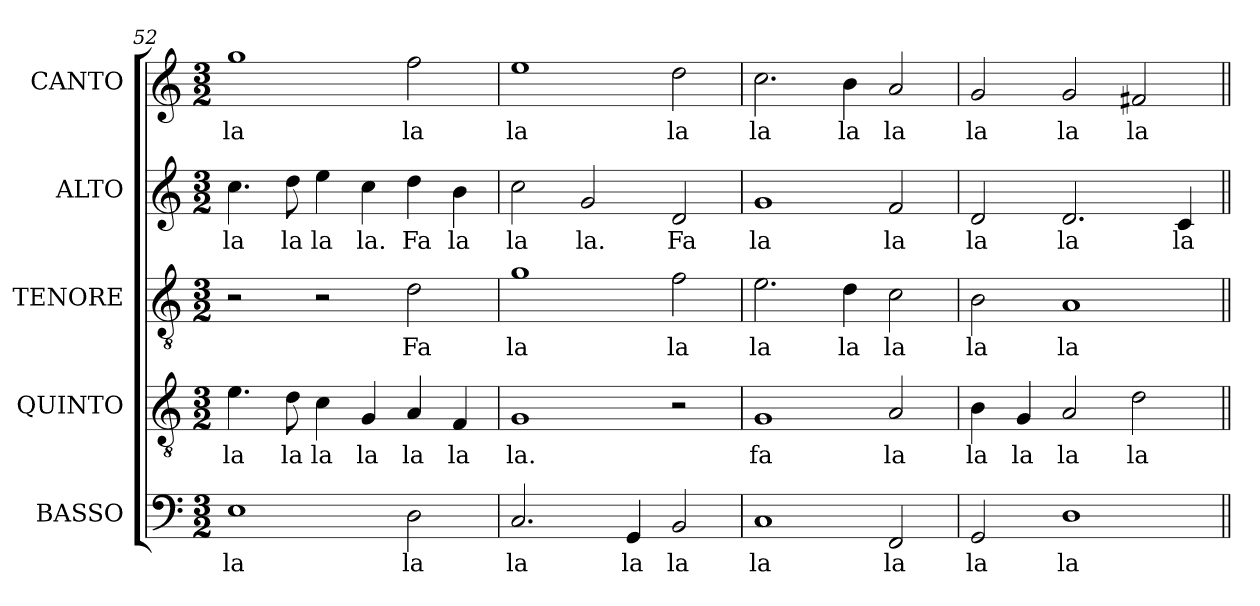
**kern	**text	**kern	**text	**kern	**text	**kern	**text	**kern	**text
*part5	*part5	*part4	*part4	*part3	*part3	*part2	*part2	*part1	*part1
*staff5	*staff5	*staff4	*staff4	*staff3	*staff3	*staff2	*staff2	*staff1	*staff1
*I"BASSO	*	*I"QUINTO	*	*I"TENORE	*	*I"ALTO	*	*I"CANTO	*
*I'B	*	*I'T	*	*	*	*	*	*	*
!!LO:LB:g=z
*clefF4	*	*clefGv2	*	*clefGv2	*	*clefG2	*	*clefG2	*
*	*	*ITrd7c12	*	*ITrd7c12	*	*	*	*	*
*k[]	*	*k[]	*	*k[]	*	*k[]	*	*k[]	*
*C:	*	*C:	*	*C:	*	*C:	*	*C:	*
*M3/2	*	*M3/2	*	*M3/2	*	*M3/2	*	*M3/2	*
=52	=52	=52	=52	=52	=52	=52	=52	=52	=52
!	!LO:LY:b:color=#000000	!	!	!	!	!	!	!	!
!	!	!	!LO:LY:b:color=#000000	!	!	!	!	!	!
!	!	!	!	!	!	!	!LO:LY:b:color=#000000	!	!
!	!	!	!	!	!	!	!	!	!LO:LY:b:color=#000000
1Ei	la	4.Ei\	la	2r	.	4.cci\	la	1ggi	la
!	!	!	!LO:LY:b:color=#000000	!	!	!	!	!	!
!	!	!	!	!	!	!	!LO:LY:b:color=#000000	!	!
.	.	8Di\	la	.	.	8ddi\	la	.	.
!	!	!	!LO:LY:b:color=#000000	!	!	!	!	!	!
!	!	!	!	!	!	!	!LO:LY:b:color=#000000	!	!
.	.	4Ci\	la	2r	.	4eei\	la	.	.
!	!	!	!LO:LY:b:color=#000000	!	!	!	!	!	!
!	!	!	!	!	!	!	!LO:LY:b:color=#000000	!	!
.	.	4GGi/	la	.	.	4cci\	la.	.	.
!	!LO:LY:b:color=#000000	!	!	!	!	!	!	!	!
!	!	!	!LO:LY:b:color=#000000	!	!	!	!	!	!
!	!	!	!	!	!LO:LY:b:color=#000000	!	!	!	!
!	!	!	!	!	!	!	!LO:LY:b:color=#000000	!	!
!	!	!	!	!	!	!	!	!	!LO:LY:b:color=#000000
2Di\	la	4AAi/	la	2Di\	Fa	4ddi\	Fa	2ffi\	la
!	!	!	!LO:LY:b:color=#000000	!	!	!	!	!	!
!	!	!	!	!	!	!	!LO:LY:b:color=#000000	!	!
.	.	4FFi/	la	.	.	4bi\	la	.	.
=53	=53	=53	=53	=53	=53	=53	=53	=53	=53
!	!LO:LY:b:color=#000000	!	!	!	!	!	!	!	!
!	!	!	!LO:LY:b:color=#000000	!	!	!	!	!	!
!	!	!	!	!	!LO:LY:b:color=#000000	!	!	!	!
!	!	!	!	!	!	!	!LO:LY:b:color=#000000	!	!
!	!	!	!	!	!	!	!	!	!LO:LY:b:color=#000000
2.Ci/	la	1GGi	la.	1Gi	la	2cci\	la	1eei	la
!	!	!	!	!	!	!	!LO:LY:b:color=#000000	!	!
.	.	.	.	.	.	2gi/	la.	.	.
!	!LO:LY:b:color=#000000	!	!	!	!	!	!	!	!
4GGi/	la	.	.	.	.	.	.	.	.
!	!LO:LY:b:color=#000000	!	!	!	!	!	!	!	!
!	!	!	!	!	!LO:LY:b:color=#000000	!	!	!	!
!	!	!	!	!	!	!	!LO:LY:b:color=#000000	!	!
!	!	!	!	!	!	!	!	!	!LO:LY:b:color=#000000
2BBi/	la	2r	.	2Fi\	la	2di/	Fa	2ddi\	la
=54	=54	=54	=54	=54	=54	=54	=54	=54	=54
!	!LO:LY:b:color=#000000	!	!	!	!	!	!	!	!
!	!	!	!LO:LY:b:color=#000000	!	!	!	!	!	!
!	!	!	!	!	!LO:LY:b:color=#000000	!	!	!	!
!	!	!	!	!	!	!	!LO:LY:b:color=#000000	!	!
!	!	!	!	!	!	!	!	!	!LO:LY:b:color=#000000
1Ci	la	1GGi	fa	2.Ei\	la	1gi	la	2.cci\	la
!	!	!	!	!	!LO:LY:b:color=#000000	!	!	!	!
!	!	!	!	!	!	!	!	!	!LO:LY:b:color=#000000
.	.	.	.	4Di\	la	.	.	4bi\	la
!	!LO:LY:b:color=#000000	!	!	!	!	!	!	!	!
!	!	!	!LO:LY:b:color=#000000	!	!	!	!	!	!
!	!	!	!	!	!LO:LY:b:color=#000000	!	!	!	!
!	!	!	!	!	!	!	!LO:LY:b:color=#000000	!	!
!	!	!	!	!	!	!	!	!	!LO:LY:b:color=#000000
2FFi/	la	2AAi/	la	2Ci\	la	2fi/	la	2ai/	la
=55	=55	=55	=55	=55	=55	=55	=55	=55	=55
!	!LO:LY:b:color=#000000	!	!	!	!	!	!	!	!
!	!	!	!LO:LY:b:color=#000000	!	!	!	!	!	!
!	!	!	!	!	!LO:LY:b:color=#000000	!	!	!	!
!	!	!	!	!	!	!	!LO:LY:b:color=#000000	!	!
!	!	!	!	!	!	!	!	!	!LO:LY:b:color=#000000
2GGi/	la	4BBi\	la	2BBi\	la	2di/	la	2gi/	la
!	!	!	!LO:LY:b:color=#000000	!	!	!	!	!	!
.	.	4GGi/	la	.	.	.	.	.	.
!	!LO:LY:b:color=#000000	!	!	!	!	!	!	!	!
!	!	!	!LO:LY:b:color=#000000	!	!	!	!	!	!
!	!	!	!	!	!LO:LY:b:color=#000000	!	!	!	!
!	!	!	!	!	!	!	!LO:LY:b:color=#000000	!	!
!	!	!	!	!	!	!	!	!	!LO:LY:b:color=#000000
1Di	la	2AAi/	la	1AAi	la	2.di/	la	2gi/	la
!	!	!	!LO:LY:b:color=#000000	!	!	!	!	!	!
!	!	!	!	!	!	!	!	!	!LO:LY:b:color=#000000
.	.	2Di\	la	.	.	.	.	2f#Xi/	la
!	!	!	!	!	!	!	!LO:LY:b:color=#000000	!	!
.	.	.	.	.	.	4ci/	la	.	.
=||	=||	=||	=||	=||	=||	=||	=||	=||	=||
*-	*-	*-	*-	*-	*-	*-	*-	*-	*-
